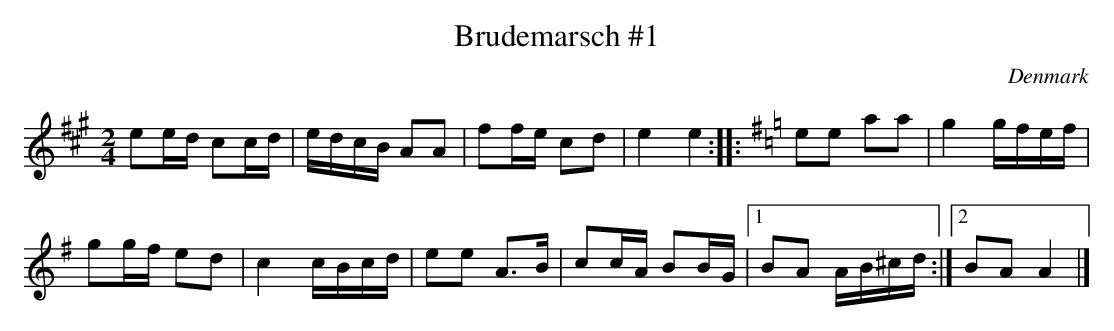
X:1
T:Brudemarsch #1
M:2/4
O:Denmark
K:E mixolydian
e2ed c2cd|edcB A2A2|f2fe c2d2|e4 e4 :: \
K:ADor
e2e2 a2a2 | g4 gfef|
g2gf e2d2|c4 cBcd|e2e2 A3B|c2cA B2BG |1 \
B2A2 AB^cd :|2 B2A2 A4 |]
